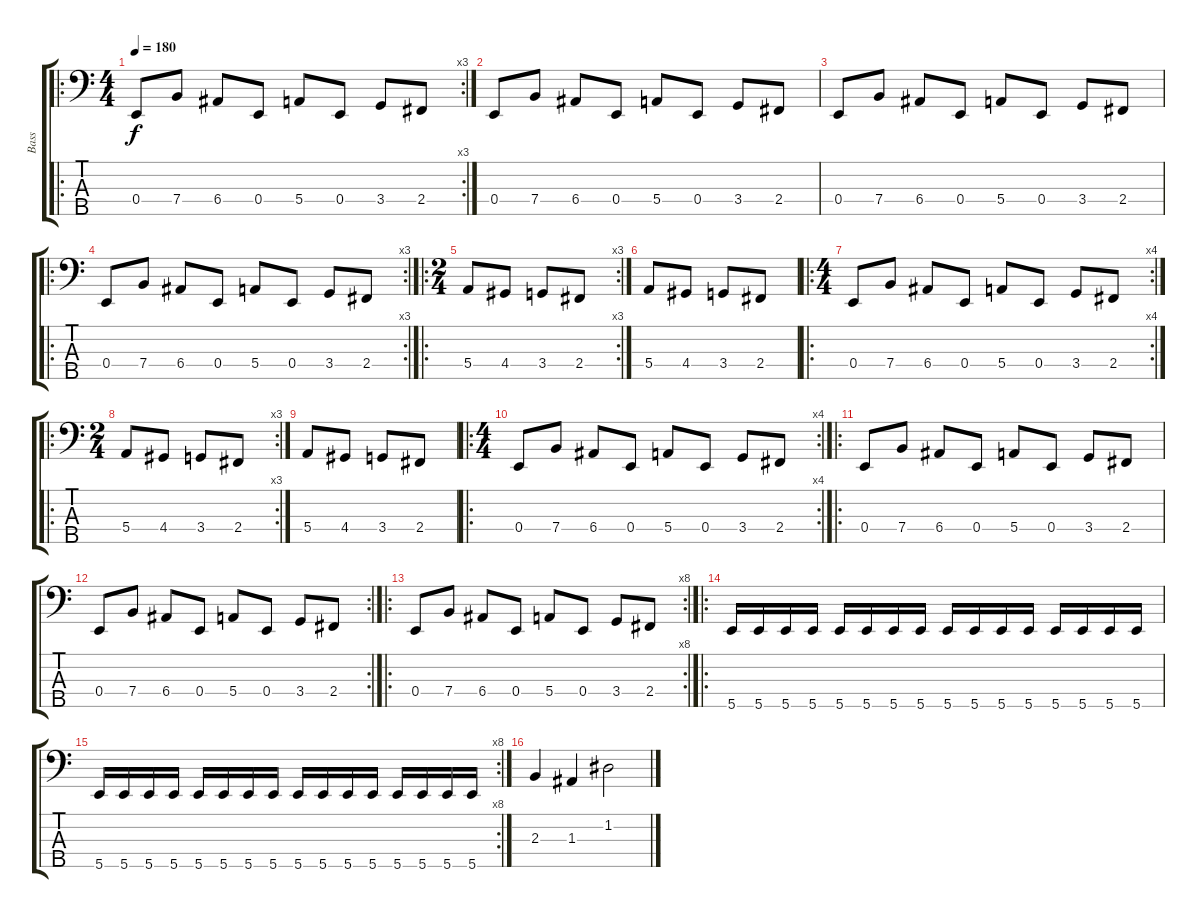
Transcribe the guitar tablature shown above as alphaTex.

\track ("Bass" "Bass") {instrument electricbasspick}
\staff {score tabs}
\tuning (G2 D2 A1 E1 B0) {hide}
\ro
\rc 3
\ts (4 4)
\tempo 180
\clef f4
\ks c
0.4.8{dy f instrument electricbasspick} 7.4.8 6.4.8 0.4.8 5.4.8 0.4.8 3.4.8 2.4.8 |
0.4.8 7.4.8 6.4.8 0.4.8 5.4.8 0.4.8 3.4.8 2.4.8 |
0.4.8 7.4.8 6.4.8 0.4.8 5.4.8 0.4.8 3.4.8 2.4.8 |
\ro
\rc 3
0.4.8 7.4.8 6.4.8 0.4.8 5.4.8 0.4.8 3.4.8 2.4.8 |
\ro
\rc 3
\ts (2 4)
5.4.8 4.4.8 3.4.8 2.4.8 |
5.4.8 4.4.8 3.4.8 2.4.8 |
\ro
\rc 4
\ts (4 4)
0.4.8 7.4.8 6.4.8 0.4.8 5.4.8 0.4.8 3.4.8 2.4.8 |
\ro
\rc 3
\ts (2 4)
5.4.8 4.4.8 3.4.8 2.4.8 |
5.4.8 4.4.8 3.4.8 2.4.8 |
\ro
\rc 4
\ts (4 4)
0.4.8 7.4.8 6.4.8 0.4.8 5.4.8 0.4.8 3.4.8 2.4.8 |
\ro
0.4.8 7.4.8 6.4.8 0.4.8 5.4.8 0.4.8 3.4.8 2.4.8 |
\rc 2
0.4.8 7.4.8 6.4.8 0.4.8 5.4.8 0.4.8 3.4.8 2.4.8 |
\ro
\rc 8
0.4.8 7.4.8 6.4.8 0.4.8 5.4.8 0.4.8 3.4.8 2.4.8 |
\ro
5.5.16 5.5.16 5.5.16 5.5.16 5.5.16 5.5.16 5.5.16 5.5.16 5.5.16 5.5.16 5.5.16 5.5.16 5.5.16 5.5.16 5.5.16 5.5.16 |
\rc 8
5.5.16 5.5.16 5.5.16 5.5.16 5.5.16 5.5.16 5.5.16 5.5.16 5.5.16 5.5.16 5.5.16 5.5.16 5.5.16 5.5.16 5.5.16 5.5.16 |
2.3.4 1.3.4 1.2.2
